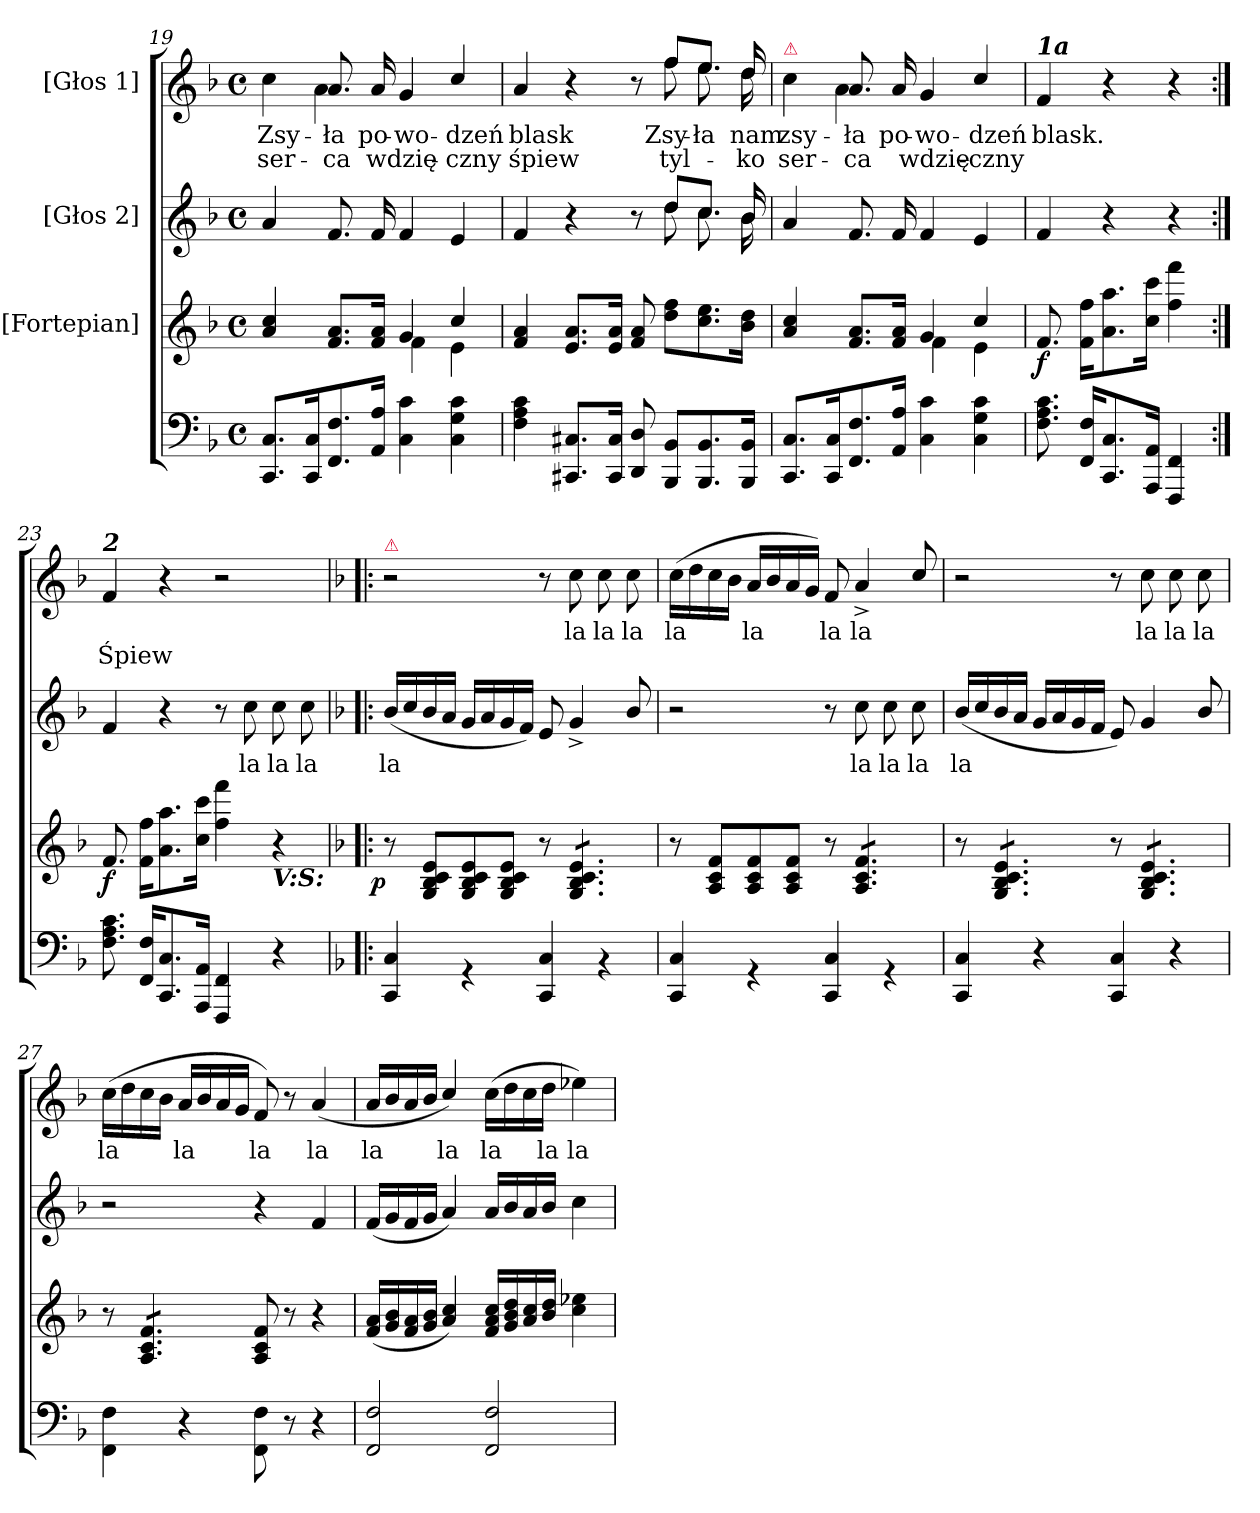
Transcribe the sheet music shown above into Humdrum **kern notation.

**kern	**kern	**dynam	**kern	**text	**kern	**text	**text
*part4	*part3	*part3	*part2	*part2	*part1	*part1	*part1
*staff4	*staff3	*staff3	*staff2	*staff2	*staff1	*staff1	*staff1
*	*I"[Fortepian]	*	*I"[Głos 2]	*	*I"[Głos 1]	*	*
*clefF4	*clefG2	*	*clefG2	*	*clefG2	*	*
*k[b-]	*k[b-]	*	*k[b-]	*	*k[b-]	*	*
*M4/4	*M4/4	*	*M4/4	*	*M4/4	*	*
*met(c)	*met(c)	*	*met(c)	*	*met(c)	*	*
=19	=19	=19	=19	=19	=19	=19	=19
*	*^	*	*	*	*^	*	*
8.CC/ 8.C/L	4a/ 4cc/	2rcyy	.	4a/	.	4cc\	4ryy	Zsy-	ser-
16CC/ 16C/K	.	.	.	.	.	.	.	.	.
8.FF/ 8.F/	8.f/ 8.a/L	.	.	8.f/	.	8.a/	4a\	-ła	-ca
16AA/ 16A/Jk	16f/ 16a/Jk	.	.	16f/	.	16a/	.	po-	wdzię-
4C\ 4c\	4g/	4f\	.	4f/	.	4g/	2ryy	-wo-	.
4C\ 4G\ 4c\	4cc/	4e\	.	4e/	.	4cc/	.	-dzeń	-czny
*	*v	*v	*	*	*	*	*	*	*
=20	=20	=20	=20	=20	=20	=20	=20	=20
*	*	*	*^	*	*	*	*	*
4F\ 4A\ 4c\	4f/ 4a/	.	4f/	4ryy	.	4a/	4ryy	blask	śpiew
8.CC#X/ 8.C#X/L	8.e/ 8.a/L	.	4r	4ryy	.	4r	4ryy	.	.
16CC#/ 16C#/Jk	16e/ 16a/Jk	.	.	.	.	.	.	.	.
8DD/ 8D/	8f/ 8a/	.	8r	8ryy	.	8r	8ryy	.	.
8BBB-/ 8BB-/L	8dd\ 8ff\L	.	8dd/L	8dd\	.	8ff/L	8ff\	Zsy-	tyl-
8.BBB-/ 8.BB-/	8.cc\ 8.ee\	.	8.cc/J	8.cc\	.	8.ee/J	8.ee\	-ła	.
16BBB-/ 16BB-/Jk	16b-\ 16dd\Jk	.	16b-/	16b-\	.	16dd/	16dd\	nam	-ko
=21	=21	=21	=21	=21	=21	=21	=21	=21	=21
*	*^	*	*	*	*	*	*	*	*
!	!	!	!	!	!	!	!LO:TX:a:color=crimson:t=⚠	!	!	!
*	*	*	*	*v	*v	*	*	*	*	*
8.CC/ 8.C/L	4a/ 4cc/	2rgyy	.	4a/	.	4cc\	4ryy	zsy-	ser-
16CC/ 16C/K	.	.	.	.	.	.	.	.	.
8.FF/ 8.F/	8.f/ 8.a/L	.	.	8.f/	.	8.a/	4a\	-ła	-ca
16AA/ 16A/Jk	16f/ 16a/Jk	.	.	16f/	.	16a/	.	po-	.
4C\ 4c\	4g/	4f\	.	4f/	.	4g/	2ryy	-wo-	wdzię-
4C\ 4G\ 4c\	4cc/	4e\	.	4e/	.	4cc/	.	-dzeń	-czny
*	*	*	*	*	*	*v	*v	*	*
=22	=22	=22	=22	=22	=22	=22	=22	=22
!	!	!	!	!	!	!LO:TX:a:Bi:t=1a	!	!
!	!	!	!LO:DY:b	!	!	!	!	!
*	*v	*v	*	*	*	*	*	*
8.F\ 8.A\ 8.c\	8.f/	f	4f/	.	4f/	blask.	.
16FF/ 16F/KL	16f\ 16ff\KL	.	.	.	.	.	.
8.CC/ 8.C/	8.a\ 8.aa\	.	4r	.	4r	.	.
16AAA/ 16AA/Jk	16cc\ 16ccc\Jk	.	.	.	.	.	.
4FFF/ 4FF/	4ff\ 4fff\	.	4r	.	4r	.	.
=23:|!	=23:|!	=23:|!	=23:|!	=23:|!	=23:|!	=23:|!	=23:|!
!	!	!	!	!	!LO:TX:a:Bi:t=2	!	!
!	!	!LO:DY:b	!	!	!	!	!
8.F\ 8.A\ 8.c\	8.f/	f	4f/	.	4f/	.	Śpiew
16FF/ 16F/KL	16f\ 16ff\KL	.	.	.	.	.	.
8.CC/ 8.C/	8.a\ 8.aa\	.	4r	.	4r	.	.
16AAA/ 16AA/Jk	16cc\ 16ccc\Jk	.	.	.	.	.	.
4FFF/ 4FF/	4ff\ 4fff\	.	8r	.	2r	.	.
.	.	.	8cc\	la	.	.	.
!	!LO:TX:b:Bi:t=V&colon;S&colon;	!	!	!	!	!	!
4r	4r	.	8cc\	la	.	.	.
.	.	.	8cc\	la	.	.	.
=24!|:	=24!|:	=24!|:	=24!|:	=24!|:	=24!|:	=24!|:	=24!|:
*k[b-]	*k[b-]	*	*k[b-]	*	*k[b-]	*	*
!	!	!	!	!	!LO:TX:a:Bi:color=crimson:t=⚠	!	!
!	!	!LO:DY:b:rj	!	!	!	!	!
4CC/ 4C/	8r	p	(<16b-/LL	la	2r	.	.
.	.	.	16cc/	.	.	.	.
.	8G/ 8B-/ 8c/ 8e/L	.	16b-/	.	.	.	.
.	.	.	16a/JJ	.	.	.	.
4rGG	8G/ 8B-/ 8c/ 8e/	.	16g/LL	.	.	.	.
.	.	.	16a/	.	.	.	.
.	8G/ 8B-/ 8c/ 8e/J	.	16g/	.	.	.	.
.	.	.	16f/JJ)	.	.	.	.
4CC/ 4C/	8r	.	8e/	.	8r	.	.
*	*tremolo	*	*	*	*	*	*
.	8G/ 8B-/ 8c/ 8e/L	.	4g^>/	.	8cc\	la	.
!	!	!	!	!	!	!LO:LY:i	!
4rBB	8G/ 8B-/ 8c/ 8e/	.	.	.	8cc\	la	.
!	!	!	!	!	!	!LO:LY:i	!
.	8G/ 8B-/ 8c/ 8e/J	.	8b-/	.	8cc\	la	.
*	*Xtremolo	*	*	*	*	*	*
=25	=25	=25	=25	=25	=25	=25	=25
4CC/ 4C/	8r	.	2r	.	(>16cc\LL	la	.
.	.	.	.	.	16dd\	.	.
.	8A/ 8c/ 8f/L	.	.	.	16cc\	.	.
.	.	.	.	.	16b-\JJ	.	.
!	!	!	!	!	!	!LO:LY:i	!
4rGG	8A/ 8c/ 8f/	.	.	.	16a/LL	la	.
.	.	.	.	.	16b-/	.	.
.	8A/ 8c/ 8f/J	.	.	.	16a/	.	.
.	.	.	.	.	16g/JJ)	.	.
!	!	!	!	!	!	!LO:LY:i	!
4CC/ 4C/	8r	.	8r	.	8f/	la	.
!	!	!	!	!	!	!LO:LY:i	!
*	*tremolo	*	*	*	*	*	*
.	8A/ 8c/ 8f/L	.	8cc\	la	4a^</	la	.
!	!	!	!	!LO:LY:i	!	!	!
4rGG	8A/ 8c/ 8f/	.	8cc\	la	.	.	.
!	!	!	!	!LO:LY:i	!	!	!
.	8A/ 8c/ 8f/J	.	8cc\	la	8cc/	.	.
=26	=26	=26	=26	=26	=26	=26	=26
4CC/ 4C/	8r	.	(<16b-/LL	la	2r	.	.
.	.	.	16cc/	.	.	.	.
.	8G/ 8B-/ 8c/ 8e/L	.	16b-/	.	.	.	.
.	.	.	16a/JJ	.	.	.	.
4r	8G/ 8B-/ 8c/ 8e/	.	16g/LL	.	.	.	.
.	.	.	16a/	.	.	.	.
.	8G/ 8B-/ 8c/ 8e/J	.	16g/	.	.	.	.
.	.	.	16f/JJ	.	.	.	.
4CC/ 4C/	8r	.	8e/)	.	8r	.	.
.	8G/ 8B-/ 8c/ 8e/L	.	4g/	.	8cc\	la	.
!	!	!	!	!	!	!LO:LY:i	!
4r	8G/ 8B-/ 8c/ 8e/	.	.	.	8cc\	la	.
!	!	!	!	!	!	!LO:LY:i	!
.	8G/ 8B-/ 8c/ 8e/J	.	8b-/	.	8cc\	la	.
=27	=27	=27	=27	=27	=27	=27	=27
!	!	!	!	!	!	!LO:LY:i	!
4FF\ 4F\	8r	.	2r	.	(>16cc\LL	la	.
.	.	.	.	.	16dd\	.	.
.	8A/ 8c/ 8f/L	.	.	.	16cc\	.	.
.	.	.	.	.	16b-\JJ	.	.
!	!	!	!	!	!	!LO:LY:i	!
4r	8A/ 8c/ 8f/	.	.	.	16a/LL	la	.
.	.	.	.	.	16b-/	.	.
.	8A/ 8c/ 8f/J	.	.	.	16a/	.	.
*	*Xtremolo	*	*	*	*	*	*
.	.	.	.	.	16g/JJ	.	.
!	!	!	!	!	!	!LO:LY:i	!
8FF\ 8F\	8A/ 8c/ 8f/	.	4r	.	8f/)	la	.
8r	8r	.	.	.	8r	.	.
4r	4r	.	4f/	.	(<4a/	la	.
=28	=28	=28	=28	=28	=28	=28	=28
!	!	!	!	!	!	!LO:LY:i	!
2FF/ 2F/	(<16f/ 16a/LL	.	(<16f/LL	.	16a/LL	la	.
.	16g/ 16b-/	.	16g/	.	16b-/	.	.
.	16f/ 16a/	.	16f/	.	16a/	.	.
.	16g/ 16b-/JJ	.	16g/JJ	.	16b-/JJ	.	.
!	!	!	!	!	!	!LO:LY:i	!
.	4a/ 4cc/)	.	4a/)	.	4cc/)	la	.
!	!	!	!	!	!	!LO:LY:i	!
2FF/ 2F/	16f/ 16a/ 16cc/LL	.	16a/LL	.	(>16cc\LL	la	.
.	16g/ 16b-/ 16dd/	.	16b-/	.	16dd\	.	.
.	16a/ 16cc/	.	16a/	.	16cc\	.	.
!	!	!	!	!	!	!LO:LY:i	!
.	16b-/ 16dd/JJ	.	16b-/JJ	.	16dd\JJ	la	.
!	!	!	!	!	!	!LO:LY:i	!
.	4cc\ 4ee-X\	.	4cc\	.	4ee-X\)	la	.
=	=	=	=	=	=	=	=
*-	*-	*-	*-	*-	*-	*-	*-
